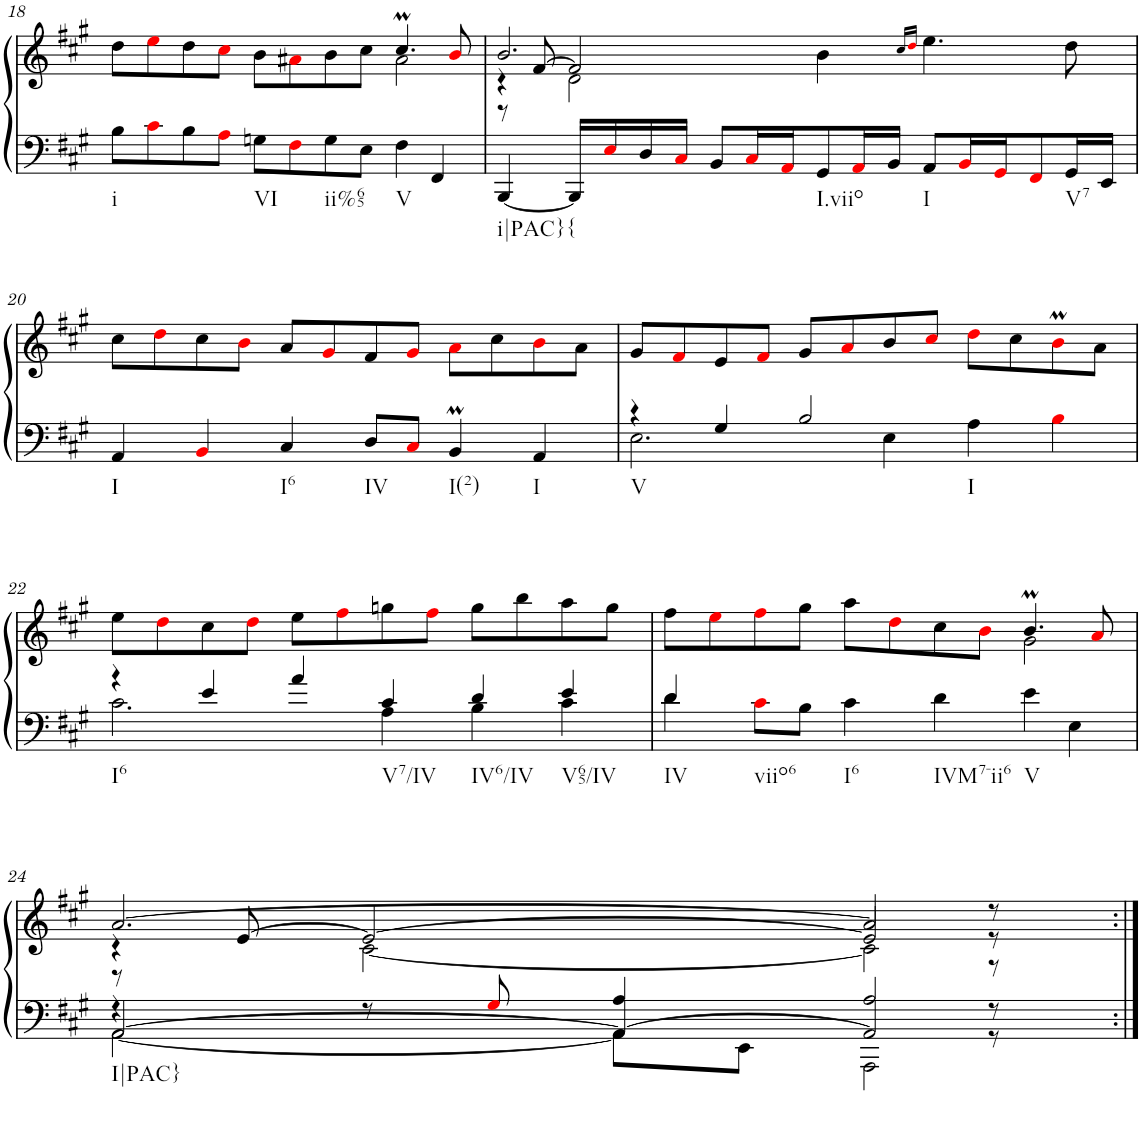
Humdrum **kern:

**kern	**kern
*part1	*part1
*staff2	*staff1
*I"unbenannt1	*
!!LO:PB:g=z
*clefF4	*clefG2
*k[f#c#g#]	*k[f#c#g#]
*M3/2	*M3/2
=18	=18
*	*^
!LO:TX:b:t=i	!	!
8B\L	8dd\L	1ryy
8c#i\	8eei\	.
8B\	8dd\	.
8Ai\J	8cc#i\J	.
!LO:TX:b:t=VI	!	!
8Gn\L	8b\L	.
8F#i\	8a#Xi\	.
!LO:TX:b:t=ii%65	!	!
8G\	8b\	.
8E\J	8cc#\J	.
!LO:TX:b:t=V	!	!
4F#\	4.cc#m/	2a#\
4FF#/	.	.
.	8bi/	.
=19	=19	=19
*	*	*^
!LO:TX:b:t=i|PAC}{	!	!	!
[4BBB/	2.b/	4r	8r
.	.	.	[8f#/
16BBB/LL]	.	2d\	2f#/]
16Ei/	.	.	.
16D/	.	.	.
16C#i/JJ	.	.	.
8BB/L	.	.	.
16C#i/L	.	.	.
16AAi/J	.	.	.
!LO:TX:b:t=I.viio	!	!	!
8GG#/	4b\	2.ryy	2.ryy
16AAi/L	.	.	.
16BB/JJ	.	.	.
.	16qcc#/LL	.	.
.	16qddi/JJ	.	.
!LO:TX:b:t=I	!	!	!
8AA/L	4.ee\	.	.
16BBi/L	.	.	.
16GG#i/J	.	.	.
8FF#i/	.	.	.
!LO:TX:b:t=V7	!	!	!
16GG#/L	8dd\	.	.
16EE/JJ	.	.	.
*	*v	*v	*v
!!LO:LB:g=z
=20	=20
!LO:TX:b:t=I	!
4AA/	8cc#\L
.	8ddi\
4BBi/	8cc#\
.	8bi\J
!LO:TX:b:t=I6	!
4C#/	8a/L
.	8g#i/
!LO:TX:b:t=IV	!
8D/L	8f#/
8C#i/J	8g#i/J
!LO:TX:b:t=I(2)	!
4BBM/	8ai\L
.	8cc#\
!LO:TX:b:t=I	!
4AA/	8bi\
.	8a\J
=21	=21
*^	*
!LO:TX:b:t=V	!	!
4r	2.E\	8g#/L
.	.	8f#i/
4G#/	.	8e/
.	.	8f#i/J
2B/	.	8g#/L
.	.	8ai/
.	4E\	8b/
.	.	8cc#i/J
!LO:TX:b:t=I	!	!
4A\	2ryy	8ddi\L
.	.	8cc#\
4Bi\	.	8bMi\
.	.	8a\J
!!LO:LB:g=z
=22	=22	=22
!LO:TX:b:t=I6	!	!
4r	2.c#\	8ee\L
.	.	8ddi\
4e/	.	8cc#\
.	.	8ddi\J
4a/	.	8ee\L
.	.	8ff#i\
!LO:TX:b:t=V7/IV	!	!
4c#/	4A\	8ggn\
.	.	8ff#i\J
!LO:TX:b:t=IV6/IV	!	!
4d/	4B\	8gg\L
.	.	8bb\
!LO:TX:b:t=V65/IV	!	!
4e/	4c#\	8aa\
.	.	8gg\J
=23	=23	=23
*	*	*^
!LO:TX:b:t=IV	!	!	!
4d/	4d\	8ff#\L	1ryy
.	.	8eei\	.
!LO:TX:b:t=viio6	!	!	!
8c#i\L	1ryy	8ff#i\	.
8B\J	.	8gg#\J	.
!LO:TX:b:t=I6	!	!	!
4c#\	.	8aa\L	.
.	.	8ddi\	.
!LO:TX:b:t=IVM7-ii6	!	!	!
4d\	.	8cc#\	.
.	.	8bi\J	.
!LO:TX:b:t=V	!	!	!
4e\	.	4.bM/	2g#\
4E\	4ryy	.	.
.	.	8ai/	.
!!LO:LB:g=z
=24	=24	=24	=24
*	*^	*	*^
!LO:TX:b:t=I|PAC}	!	!	!	!	!
4r	[2AA\	[2AA/	[2.a/	4r	8r
.	.	.	.	.	[8e/
8r	.	.	.	[2c#\	2e/_
8G#i/	.	.	.	.	.
4A/	8AA\L]	4AA/_	.	.	.
.	8EE\J	.	.	.	.
2A/	2AAA\	2AA/]	2a/]	2c#\]	2e/]
8r	8r	8ryy	8r	8r	8r
*v	*v	*v	*	*	*
*	*v	*v	*v
=:|!	=:|!
*-	*-
